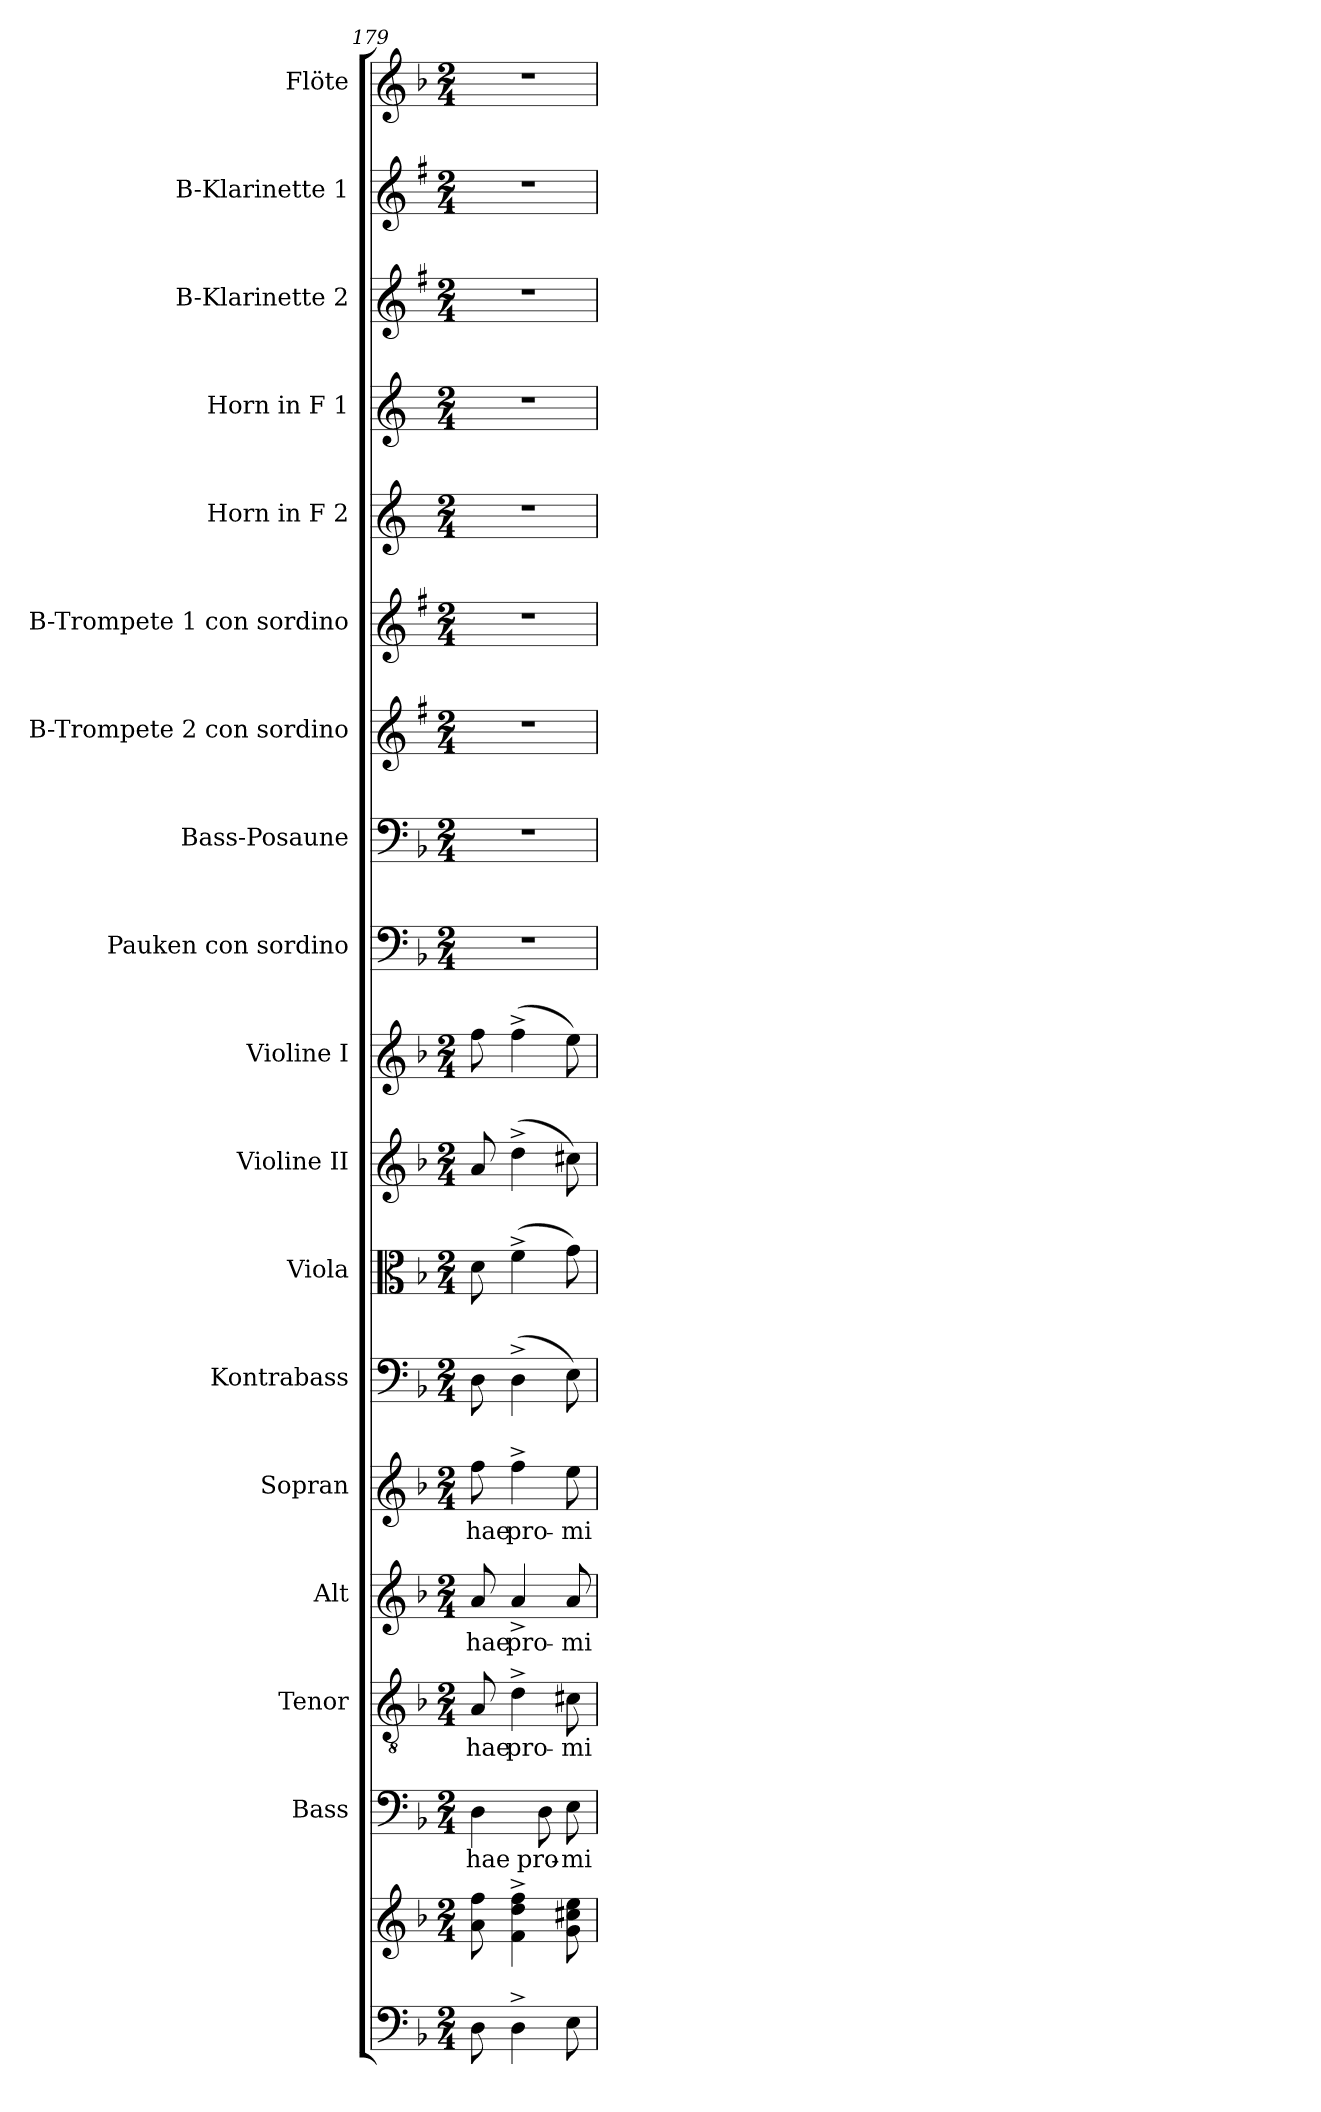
**kern	**kern	**kern	**text	**kern	**text	**kern	**text	**kern	**text	**kern	**kern	**kern	**kern	**kern	**kern	**kern	**kern	**kern	**kern	**kern	**kern	**kern
*part18	*part18	*part17	*part17	*part16	*part16	*part15	*part15	*part14	*part14	*part13	*part12	*part11	*part10	*part9	*part8	*part7	*part6	*part5	*part4	*part3	*part2	*part1
*staff19	*staff18	*staff17	*staff17	*staff16	*staff16	*staff15	*staff15	*staff14	*staff14	*staff13	*staff12	*staff11	*staff10	*staff9	*staff8	*staff7	*staff6	*staff5	*staff4	*staff3	*staff2	*staff1
*	*	*I"Bass	*	*I"Tenor	*	*I"Alt	*	*I"Sopran	*	*I"Kontrabass	*I"Viola	*I"Violine II	*I"Violine I	*I"Pauken con sordino	*I"Bass-Posaune	*I"B-Trompete 2 con sordino	*I"B-Trompete 1 con sordino	*I"Horn in F 2	*I"Horn in F 1	*I"B-Klarinette 2	*I"B-Klarinette 1	*I"Flöte
*	*	*I'B.	*	*I'T.	*	*I'A.	*	*I'S.	*	*I'Kb.	*I'Vla.	*I'Vl. II	*I'Vl. I	*I'Pk.	*I'B. Pos.	*I'B Trp. 2	*I'B Trp. 1	*	*	*I'B Kl. 2	*I'B Kl. 1	*I'Fl.
*clefF4	*clefG2	*clefF4	*	*clefGv2	*	*clefG2	*	*clefG2	*	*clefF4	*clefC3	*clefG2	*clefG2	*clefF4	*clefF4	*clefG2	*clefG2	*clefG2	*clefG2	*clefG2	*clefG2	*clefG2
*	*	*	*	*	*	*	*	*	*	*ITrd7c12	*	*	*	*	*	*ITrd1c2	*ITrd1c2	*ITrd4c7	*ITrd4c7	*ITrd1c2	*ITrd1c2	*
*k[b-]	*k[b-]	*k[b-]	*	*k[b-]	*	*k[b-]	*	*k[b-]	*	*k[b-]	*k[b-]	*k[b-]	*k[b-]	*k[b-]	*k[b-]	*k[b-]	*k[b-]	*k[b-]	*k[b-]	*k[b-]	*k[b-]	*k[b-]
*F:	*F:	*F:	*	*F:	*	*F:	*	*F:	*	*F:	*F:	*F:	*F:	*F:	*F:	*F:	*F:	*F:	*F:	*F:	*F:	*F:
*M2/4	*M2/4	*M2/4	*	*M2/4	*	*M2/4	*	*M2/4	*	*M2/4	*M2/4	*M2/4	*M2/4	*M2/4	*M2/4	*M2/4	*M2/4	*M2/4	*M2/4	*M2/4	*M2/4	*M2/4
=179	=179	=179	=179	=179	=179	=179	=179	=179	=179	=179	=179	=179	=179	=179	=179	=179	=179	=179	=179	=179	=179	=179
!	!	!	!LO:LY:b	!	!LO:LY:b	!	!LO:LY:b	!	!LO:LY:b	!	!	!	!	!	!	!	!	!	!	!	!	!
8D\	8a\ 8ff\	4D\	-hae	8A/	-hae	8a/	-hae	8ff\	-hae	8DD\	8d\	8a/	8ff\	2r	2r	2r	2r	2r	2r	2r	2r	2r
!	!	!	!	!	!LO:LY:b	!	!LO:LY:b	!	!LO:LY:b	!	!	!	!	!	!	!	!	!	!	!	!	!
4D^>\	4f\^> 4dd\^> 4ff\^>	.	.	4d^>\	pro-	4a^>/	pro-	4ff^>\	pro-	(>4DD^>\	(>4f^>\	(>4dd^>\	(>4ff^>\	.	.	.	.	.	.	.	.	.
!	!	!	!LO:LY:b	!	!	!	!	!	!	!	!	!	!	!	!	!	!	!	!	!	!	!
.	.	8D\	pro-	.	.	.	.	.	.	.	.	.	.	.	.	.	.	.	.	.	.	.
!	!	!	!LO:LY:b	!	!LO:LY:b	!	!LO:LY:b	!	!LO:LY:b	!	!	!	!	!	!	!	!	!	!	!	!	!
8E\	8g\ 8cc#X\ 8ee\	8E\	-mi-	8c#X\	-mi-	8a/	-mi-	8ee\	-mi-	8EE\)	8g\)	8cc#X\)	8ee\)	.	.	.	.	.	.	.	.	.
=	=	=	=	=	=	=	=	=	=	=	=	=	=	=	=	=	=	=	=	=	=	=
*-	*-	*-	*-	*-	*-	*-	*-	*-	*-	*-	*-	*-	*-	*-	*-	*-	*-	*-	*-	*-	*-	*-
